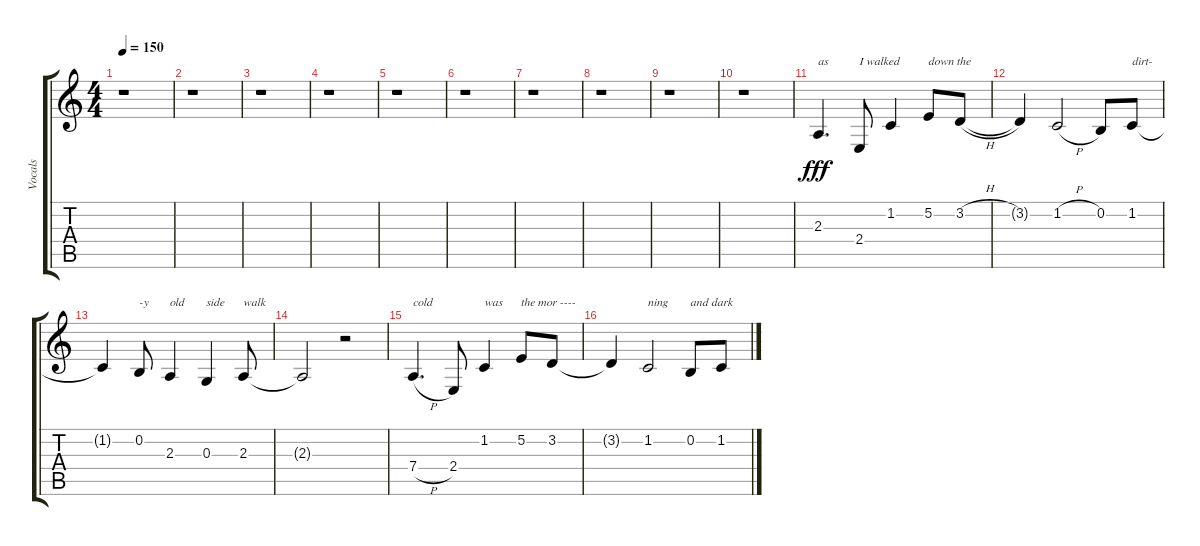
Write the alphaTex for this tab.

\track ("Vocals" "Vocals") {instrument flute}
\staff {score tabs}
\tuning (E4 B3 G3 D3 A2 E2) {hide}
\ts (4 4)
\tempo 150
\clef g2
\ks c
r.1{dy fff} |
r.1 |
r.1 |
r.1 |
r.1 |
r.1 |
r.1 |
r.1 |
r.1 |
r.1 |
2.3.4{d txt "as"} 2.4.8{txt "I walked"} 1.2.4 5.2.8{txt "down the"} 3.2{h}.8 |
3.2{t}.4 1.2{h}.2 0.2.8 1.2.8{txt "dirt-"} |
1.2{t}.4 0.2.8{txt "-y"} 2.3.4{txt "old"} 0.3.4{txt "side"} 2.3.8{txt "walk"} |
2.3{t}.2 r.2 |
7.4{h}.4{d txt "cold"} 2.4.8 1.2.4{txt "was"} 5.2.8{txt "the mor ----"} 3.2.8 |
3.2{t}.4 1.2.2{txt "ning"} 0.2.8{txt "and dark"} 1.2.8
